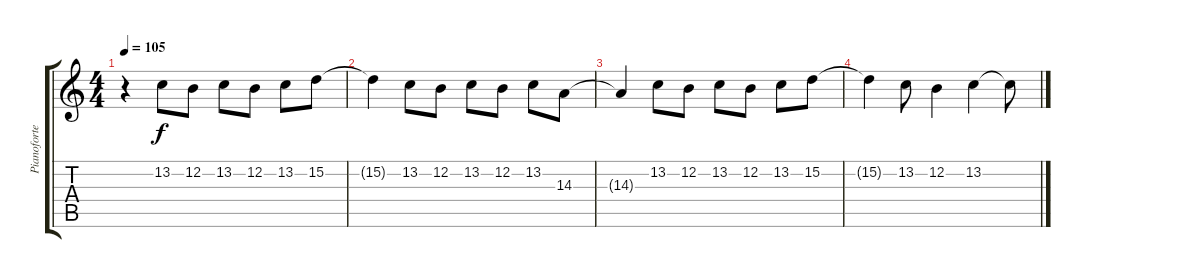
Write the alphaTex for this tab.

\track ("Pianoforte" "Pianoforte") {instrument electricgrandpiano}
\staff {score tabs}
\tuning (E4 B3 G3 D3 A2 E2) {hide}
\ts (4 4)
\tempo 105
\clef g2
\ks c
r.4{dy f} 13.2.8 12.2.8 13.2.8 12.2.8 13.2.8 15.2.8 |
15.2{t}.4 13.2.8 12.2.8 13.2.8 12.2.8 13.2.8 14.3.8 |
14.3{t}.4 13.2.8 12.2.8 13.2.8 12.2.8 13.2.8 15.2.8 |
15.2{t}.4 13.2.8 12.2.4 13.2.4 13.2{t}.8
